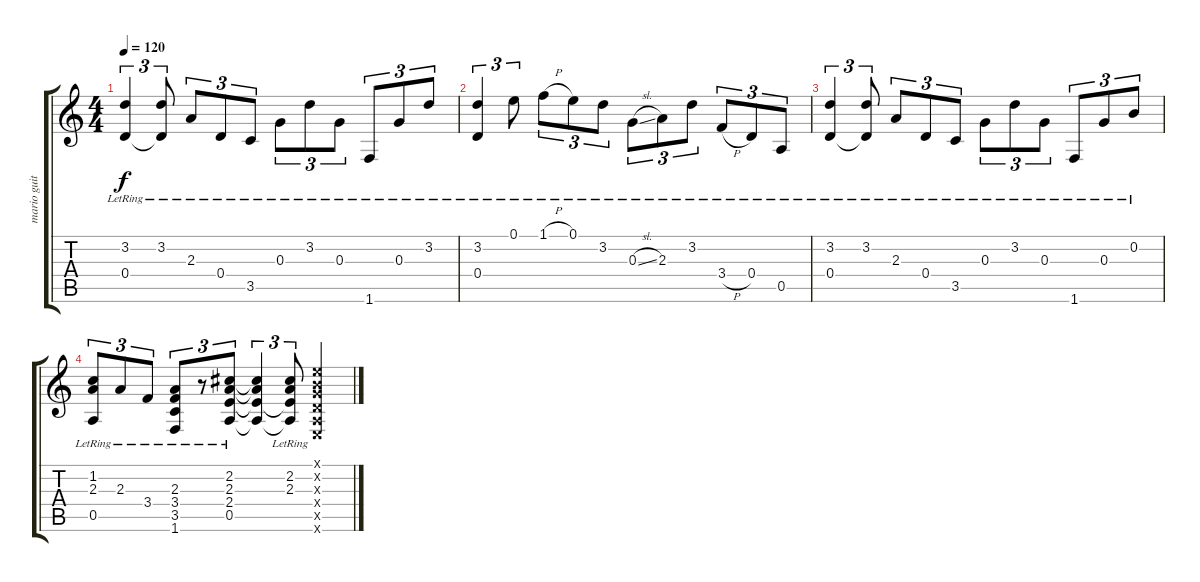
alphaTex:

\track ("mario guitar" "mario guit") {instrument acousticguitarsteel}
\staff {score tabs}
\tuning (E4 B3 G3 D3 A2 E2) {hide}
\ts (4 4)
\tempo 120
\clef g2
\ks c
(3.2{lr} 0.4{lr}).4{tu (3 2) dy f volume 0 instrument acousticguitarsteel} (3.2{lr} 0.4{t}).8{tu (3 2)} 2.3{lr}.8{tu (3 2)} 0.4{lr}.8{tu (3 2)} 3.5{lr}.8{tu (3 2)} 0.3{lr}.8{tu (3 2)} 3.2{lr}.8{tu (3 2)} 0.3{lr}.8{tu (3 2)} 1.6{lr}.8{tu (3 2)} 0.3{lr}.8{tu (3 2)} 3.2{lr}.8{tu (3 2)} |
(3.2{lr} 0.4{lr}).4{tu (3 2)} 0.1{lr}.8{tu (3 2)} 1.1{h lr}.8{tu (3 2)} 0.1{lr}.8{tu (3 2)} 3.2{lr}.8{tu (3 2)} 0.3{sl lr}.8{tu (3 2)} 2.3{lr}.8{tu (3 2)} 3.2{lr}.8{tu (3 2)} 3.4{h lr}.8{tu (3 2)} 0.4{lr}.8{tu (3 2)} 0.5{lr}.8{tu (3 2)} |
(3.2{lr} 0.4{lr}).4{tu (3 2)} (3.2{lr} 0.4{t}).8{tu (3 2)} 2.3{lr}.8{tu (3 2)} 0.4{lr}.8{tu (3 2)} 3.5{lr}.8{tu (3 2)} 0.3{lr}.8{tu (3 2)} 3.2{lr}.8{tu (3 2)} 0.3{lr}.8{tu (3 2)} 1.6{lr}.8{tu (3 2)} 0.3{lr}.8{tu (3 2)} 0.2{lr}.8{tu (3 2)} |
(1.2{lr} 2.3{lr} 0.5{lr}).8{tu (3 2)} 2.3{lr}.8{tu (3 2)} 3.4{lr}.8{tu (3 2)} (2.3{lr} 3.4{lr} 3.5{lr} 1.6{lr}).8{tu (3 2)} r.8{tu (3 2)} (2.2{lr} 2.3{lr} 2.4{lr} 0.5{lr}).8{tu (3 2)} (2.2{t} 2.3{t} 2.4{t} 0.5{t}).4{tu (3 2)} (2.2{lr} 2.3{lr} 2.4{t} 0.5{t}).8{tu (3 2)} (0.1{x} 0.2{x} 0.3{x} 0.4{x} 0.5{x} 0.6{x}).4
